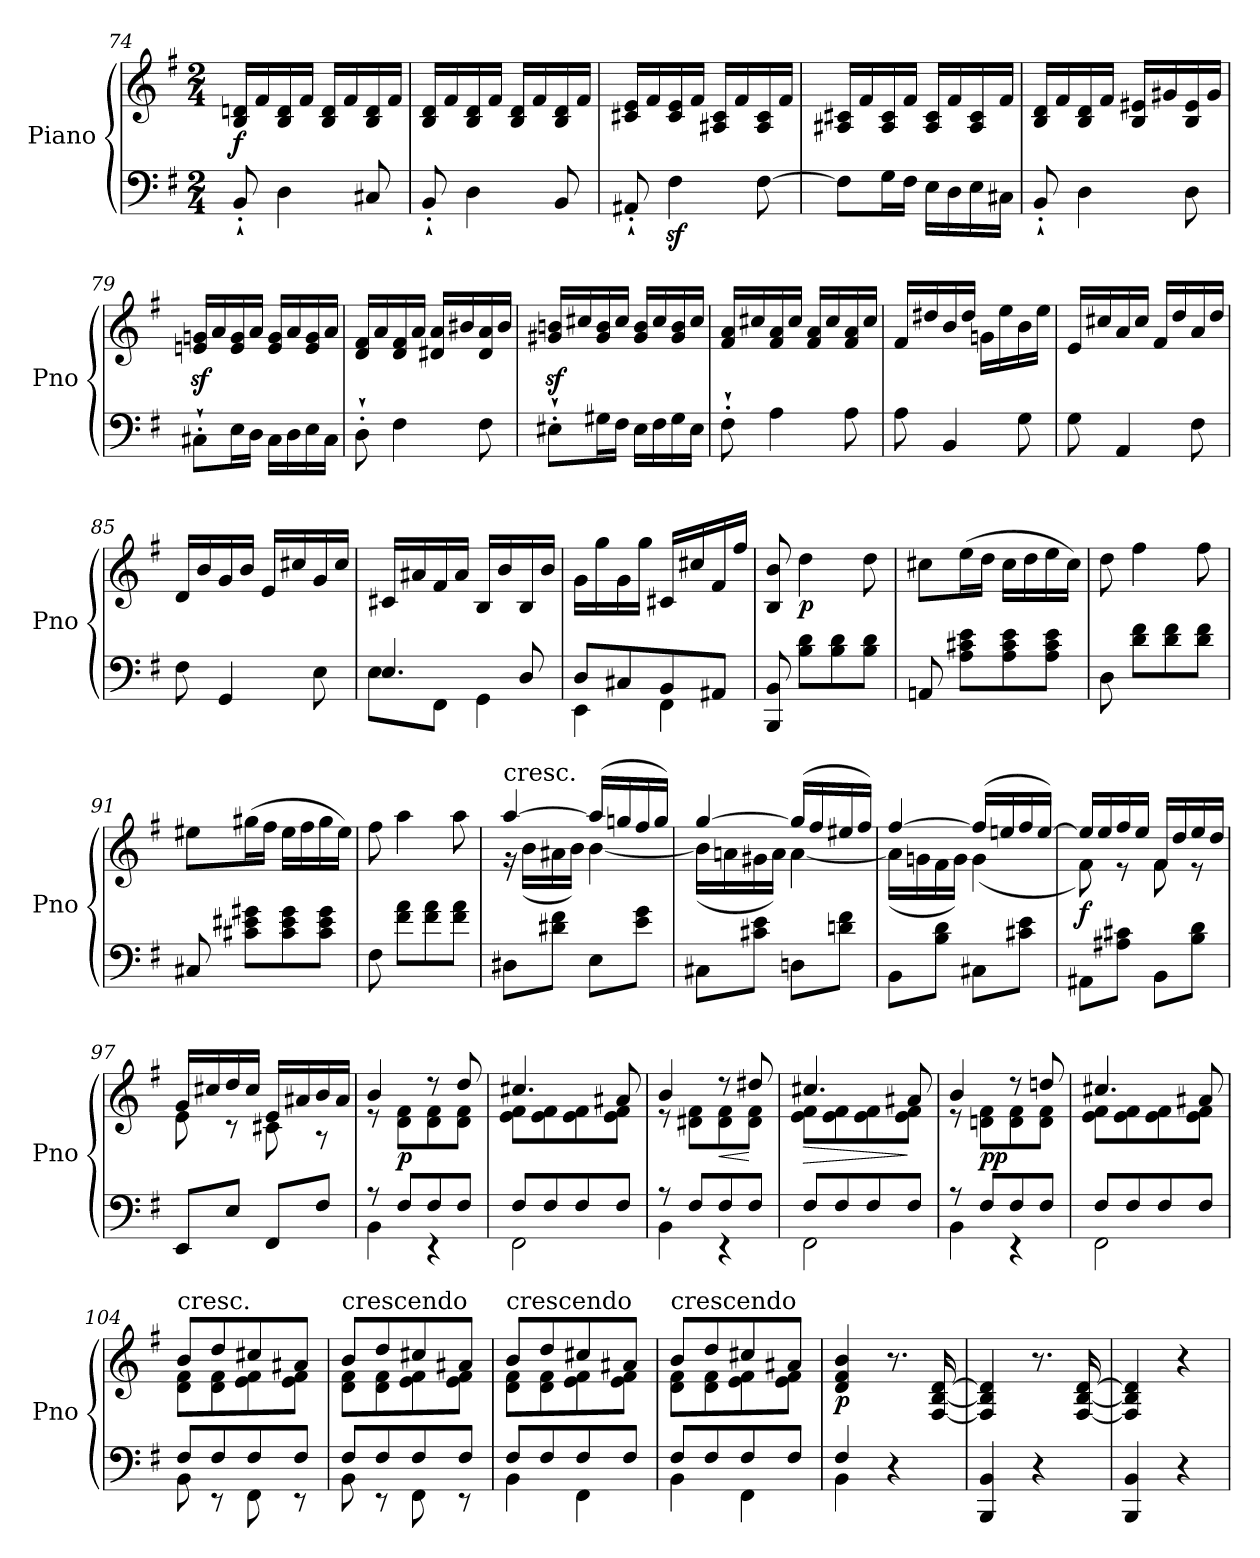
**kern	**kern	**dynam
*part1	*part1	*part1
*staff2	*staff1	*staff1/2
*I"Piano	*	*
*I'Pno	*	*
*clefF4	*clefG2	*
*k[f#]	*k[f#]	*
*G:	*G:	*
*M2/4	*M2/4	*
=74	=74	=74
!	!	!LO:DY:b
8BB'`/	16B/ 16dn/LL	f
.	16f#/	.
4D\	16B/ 16d/	.
.	16f#/JJ	.
.	16B/ 16d/LL	.
.	16f#/	.
8C#X/	16B/ 16d/	.
.	16f#/JJ	.
=75	=75	=75
8BB'`/	16B/ 16d/LL	.
.	16f#/	.
4D\	16B/ 16d/	.
.	16f#/JJ	.
.	16B/ 16d/LL	.
.	16f#/	.
8BB/	16B/ 16d/	.
.	16f#/JJ	.
!!LO:LB:g=z
=76	=76	=76
8AA#X'`/	16c#X/ 16e/LL	.
.	16f#/	.
4F#z<\	16c#/ 16e/	.
.	16f#/JJ	.
.	16A#X/ 16c#/LL	.
.	16f#/	.
[8F#\	16A#/ 16c#/	.
.	16f#/JJ	.
=77	=77	=77
8F#\L]	16A#X/ 16c#X/LL	.
.	16f#/	.
16G\L	16A#/ 16c#/	.
16F#\JJ	16f#/JJ	.
16E\LL	16A#/ 16c#/LL	.
16D\	16f#/	.
16E\	16A#/ 16c#/	.
16C#X\JJ	16f#/JJ	.
=78	=78	=78
8BB'`/	16B/ 16d/LL	.
.	16f#/	.
4D\	16B/ 16d/	.
.	16f#/JJ	.
.	16B/ 16e#X/LL	.
.	16g#X/	.
8D\	16B/ 16e#/	.
.	16g#/JJ	.
=79	=79	=79
8C#X'`\L	16en/z< 16gn/z<LL	.
.	16a/	.
16E\L	16e/ 16g/	.
16D\JJ	16a/JJ	.
16C#\LL	16e/ 16g/LL	.
16D\	16a/	.
16E\	16e/ 16g/	.
16C#\JJ	16a/JJ	.
=80	=80	=80
8D'`\	16d/ 16f#/LL	.
.	16a/	.
4F#\	16d/ 16f#/	.
.	16a/JJ	.
.	16d#X/ 16a/LL	.
.	16b#X/	.
8F#\	16d#/ 16a/	.
.	16b#/JJ	.
!!LO:LB:g=z
=81	=81	=81
8E#X'`\L	16g#X/z< 16bn/z<LL	.
.	16cc#X/	.
16G#X\L	16g#/ 16b/	.
16F#\JJ	16cc#/JJ	.
16E#\LL	16g#/ 16b/LL	.
16F#\	16cc#/	.
16G#\	16g#/ 16b/	.
16E#\JJ	16cc#/JJ	.
=82	=82	=82
8F#'`\	16f#/ 16a/LL	.
.	16cc#X/	.
4A\	16f#/ 16a/	.
.	16cc#/JJ	.
.	16f#/ 16a/LL	.
.	16cc#/	.
8A\	16f#/ 16a/	.
.	16cc#/JJ	.
=83	=83	=83
8A\	16f#/LL	.
.	16dd#X/	.
4BB/	16b/	.
.	16dd#/JJ	.
.	16gn\LL	.
.	16ee\	.
8G\	16b\	.
.	16ee\JJ	.
=84	=84	=84
8G\	16e/LL	.
.	16cc#X/	.
4AA/	16a/	.
.	16cc#/JJ	.
.	16f#/LL	.
.	16dd/	.
8F#\	16a/	.
.	16dd/JJ	.
=85	=85	=85
8F#\	16d/LL	.
.	16b/	.
4GG/	16g/	.
.	16b/JJ	.
.	16e/LL	.
.	16cc#X/	.
8E\	16g/	.
.	16cc#/JJ	.
!!LO:LB:g=z
=86	=86	=86
*^	*	*
4.E/	8E\L	16c#X/LL	.
.	.	16a#X/	.
.	8FF#\J	16f#/	.
.	.	16a#/JJ	.
.	4GG\	16B/LL	.
.	.	16b/	.
8D/	.	16B/	.
.	.	16b/JJ	.
=87	=87	=87	=87
8D/L	4EE\	16g\LL	.
.	.	16gg\	.
8C#X/	.	16g\	.
.	.	16gg\JJ	.
8BB/	4FF#\	16c#X/LL	.
.	.	16cc#X/	.
8AA#X/J	.	16f#/	.
.	.	16ff#/JJ	.
*v	*v	*	*
=88	=88	=88
8BBB/ 8BB/	8B/ 8b/	.
!	!	!LO:DY:b
8B\ 8d\L	4dd\	p
8B\ 8d\	.	.
8B\ 8d\J	8dd\	.
=89	=89	=89
8AAn/	8cc#X\L	.
8A\ 8c#X\ 8e\L	(>16ee\L	.
.	16dd\JJ	.
8A\ 8c#\ 8e\	16cc#\LL	.
.	16dd\	.
8A\ 8c#\ 8e\J	16ee\	.
.	16cc#\JJ)	.
=90	=90	=90
8D\	8dd\	.
8d\ 8f#\L	4ff#\	.
8d\ 8f#\	.	.
8d\ 8f#\J	8ff#\	.
!!LO:LB:g=z
=91	=91	=91
8C#X/	8ee#X\L	.
8c#X\ 8e#X\ 8g#X\L	(>16gg#X\L	.
.	16ff#\JJ	.
8c#\ 8e#\ 8g#\	16ee#\LL	.
.	16ff#\	.
8c#\ 8e#\ 8g#\J	16gg#\	.
.	16ee#\JJ)	.
=92	=92	=92
8F#\	8ff#\	.
8f#\ 8a\L	4aa\	.
8f#\ 8a\	.	.
8f#\ 8a\J	8aa\	.
=93	=93	=93
*	*^	*
!	!LO:TX:a:t=cresc.	!	!
8D#X\L	[4aa/	16r	.
.	.	(<16b\LL	.
8d#X\ 8f#\J	.	16a#X\	.
.	.	16b\JJ)	.
8E\L	(>16aa/LL]	[4b\	.
.	16ggn/	.	.
8e\ 8g\J	16ff#/	.	.
.	16gg/JJ)	.	.
=94	=94	=94	=94
8C#X\L	[4gg/	(<16b\LL]	.
.	.	16an\	.
8c#X\ 8e\J	.	16g#X\	.
.	.	16a\JJ)	.
8Dn\L	(>16gg/LL]	[4a\	.
.	16ff#/	.	.
8dn\ 8f#\J	16ee#X/	.	.
.	16ff#/JJ)	.	.
=95	=95	=95	=95
8BB\L	[4ff#/	(<16a\LL]	.
.	.	16gn\	.
8B\ 8d\J	.	16f#\	.
.	.	16g\JJ)	.
8C#X\L	(>16ff#/LL]	(<4g\	.
.	16een/	.	.
8c#X\ 8e\J	16ff#/	.	.
.	[16ee/JJ)	.	.
!!LO:PB:g=z	!!
=96	=96	=96	=96
!	!	!	!LO:DY:b
8AA#X\L	16ee/LL]	8f#\)	f
.	16ee/	.	.
8A#X\ 8c#X\J	16ff#/	8r	.
.	16ee/JJ	.	.
8BB\L	16f#/LL	8f#\	.
.	16dd/	.	.
8B\ 8d\J	16ee/	8r	.
.	16dd/JJ	.	.
=97	=97	=97	=97
8EE/L	16g/LL	8e\	.
.	16cc#X/	.	.
8E/J	16dd/	8r	.
.	16cc#/JJ	.	.
8FF#/L	16e/LL	8c#X\	.
.	16a#X/	.	.
8F#/J	16b/	8r	.
.	16a#/JJ	.	.
=98	=98	=98	=98
*^	*	*	*
8r	4BB\	4b/	8r	.
!	!	!	!	!LO:DY:b
8F#/L	.	.	8d\ 8f#\L	p
8F#/	4r	8r	8d\ 8f#\	.
8F#/J	.	8dd/	8d\ 8f#\J	.
=99	=99	=99	=99	=99
8F#/L	2FF#\	4.cc#X/	8e\ 8f#\L	.
8F#/	.	.	8e\ 8f#\	.
8F#/	.	.	8e\ 8f#\	.
8F#/J	.	8a#X/	8e\ 8f#\J	.
=100	=100	=100	=100	=100
8r	4BB\	4b/	8r	.
8F#/L	.	.	8d#X\ 8f#\L	.
!	!	!	!	!LO:HP:b
8F#/	4r	8r	8d#\ 8f#\	<
8F#/J	.	8dd#X/	8d#\ 8f#\J	[
=101	=101	=101	=101	=101
!	!	!	!	!LO:HP:b
8F#/L	2FF#\	4.cc#X/	8e\ 8f#\L	>
8F#/	.	.	8e\ 8f#\	.
8F#/	.	.	8e\ 8f#\	.
8F#/J	.	8a#X/	8e\ 8f#\J	]
!!LO:LB:g=z	!!
=102	=102	=102	=102	=102
8r	4BB\	4b/	8r	.
!	!	!	!	!LO:DY:b
8F#/L	.	.	8dn\ 8f#\L	pp
8F#/	4r	8r	8d\ 8f#\	.
8F#/J	.	8ddn/	8d\ 8f#\J	.
=103	=103	=103	=103	=103
8F#/L	2FF#\	4.cc#X/	8e\ 8f#\L	.
8F#/	.	.	8e\ 8f#\	.
8F#/	.	.	8e\ 8f#\	.
8F#/J	.	8a#X/	8e\ 8f#\J	.
=104	=104	=104	=104	=104
!	!	!LO:TX:a:t=cresc.	!	!
8F#/L	8BB\	8b/L	8d\ 8f#\L	.
8F#/	8r	8dd/	8d\ 8f#\	.
8F#/	8FF#\	8cc#X/	8e\ 8f#\	.
8F#/J	8r	8a#X/J	8e\ 8f#\J	.
=105	=105	=105	=105	=105
!	!	!LO:TX:a:t=crescendo	!	!
8F#/L	8BB\	8b/L	8d\ 8f#\L	.
8F#/	8r	8dd/	8d\ 8f#\	.
8F#/	8FF#\	8cc#X/	8e\ 8f#\	.
8F#/J	8r	8a#X/J	8e\ 8f#\J	.
=106	=106	=106	=106	=106
!	!	!LO:TX:a:t=crescendo	!	!
8F#/L	4BB\	8b/L	8d\ 8f#\L	.
8F#/	.	8dd/	8d\ 8f#\	.
8F#/	4FF#\	8cc#X/	8e\ 8f#\	.
8F#/J	.	8a#X/J	8e\ 8f#\J	.
=107	=107	=107	=107	=107
!	!	!LO:TX:a:t=crescendo	!	!
8F#/L	4BB\	8b/L	8d\ 8f#\L	.
8F#/	.	8dd/	8d\ 8f#\	.
8F#/	4FF#\	8cc#X/	8e\ 8f#\	.
8F#/J	.	8a#X/J	8e\ 8f#\J	.
=108	=108	=108	=108	=108
!	!	!	!	!LO:DY:b
*	*	*v	*v	*
4F#/	4BB\	4d/ 4f#/ 4b/	p
4r	4ryy	8.r	.
.	.	[16F#/ [16B/ [16d/	.
*v	*v	*	*
!!LO:LB:g=z
=109	=109	=109
4BBB/ 4BB/	4F#/] 4B/] 4d/]	.
4r	8.r	.
.	[16F#/ [16B/ [16d/	.
=110	=110	=110
4BBB/ 4BB/	4F#/] 4B/] 4d/]	.
4r	4r	.
=	=	=
*-	*-	*-
